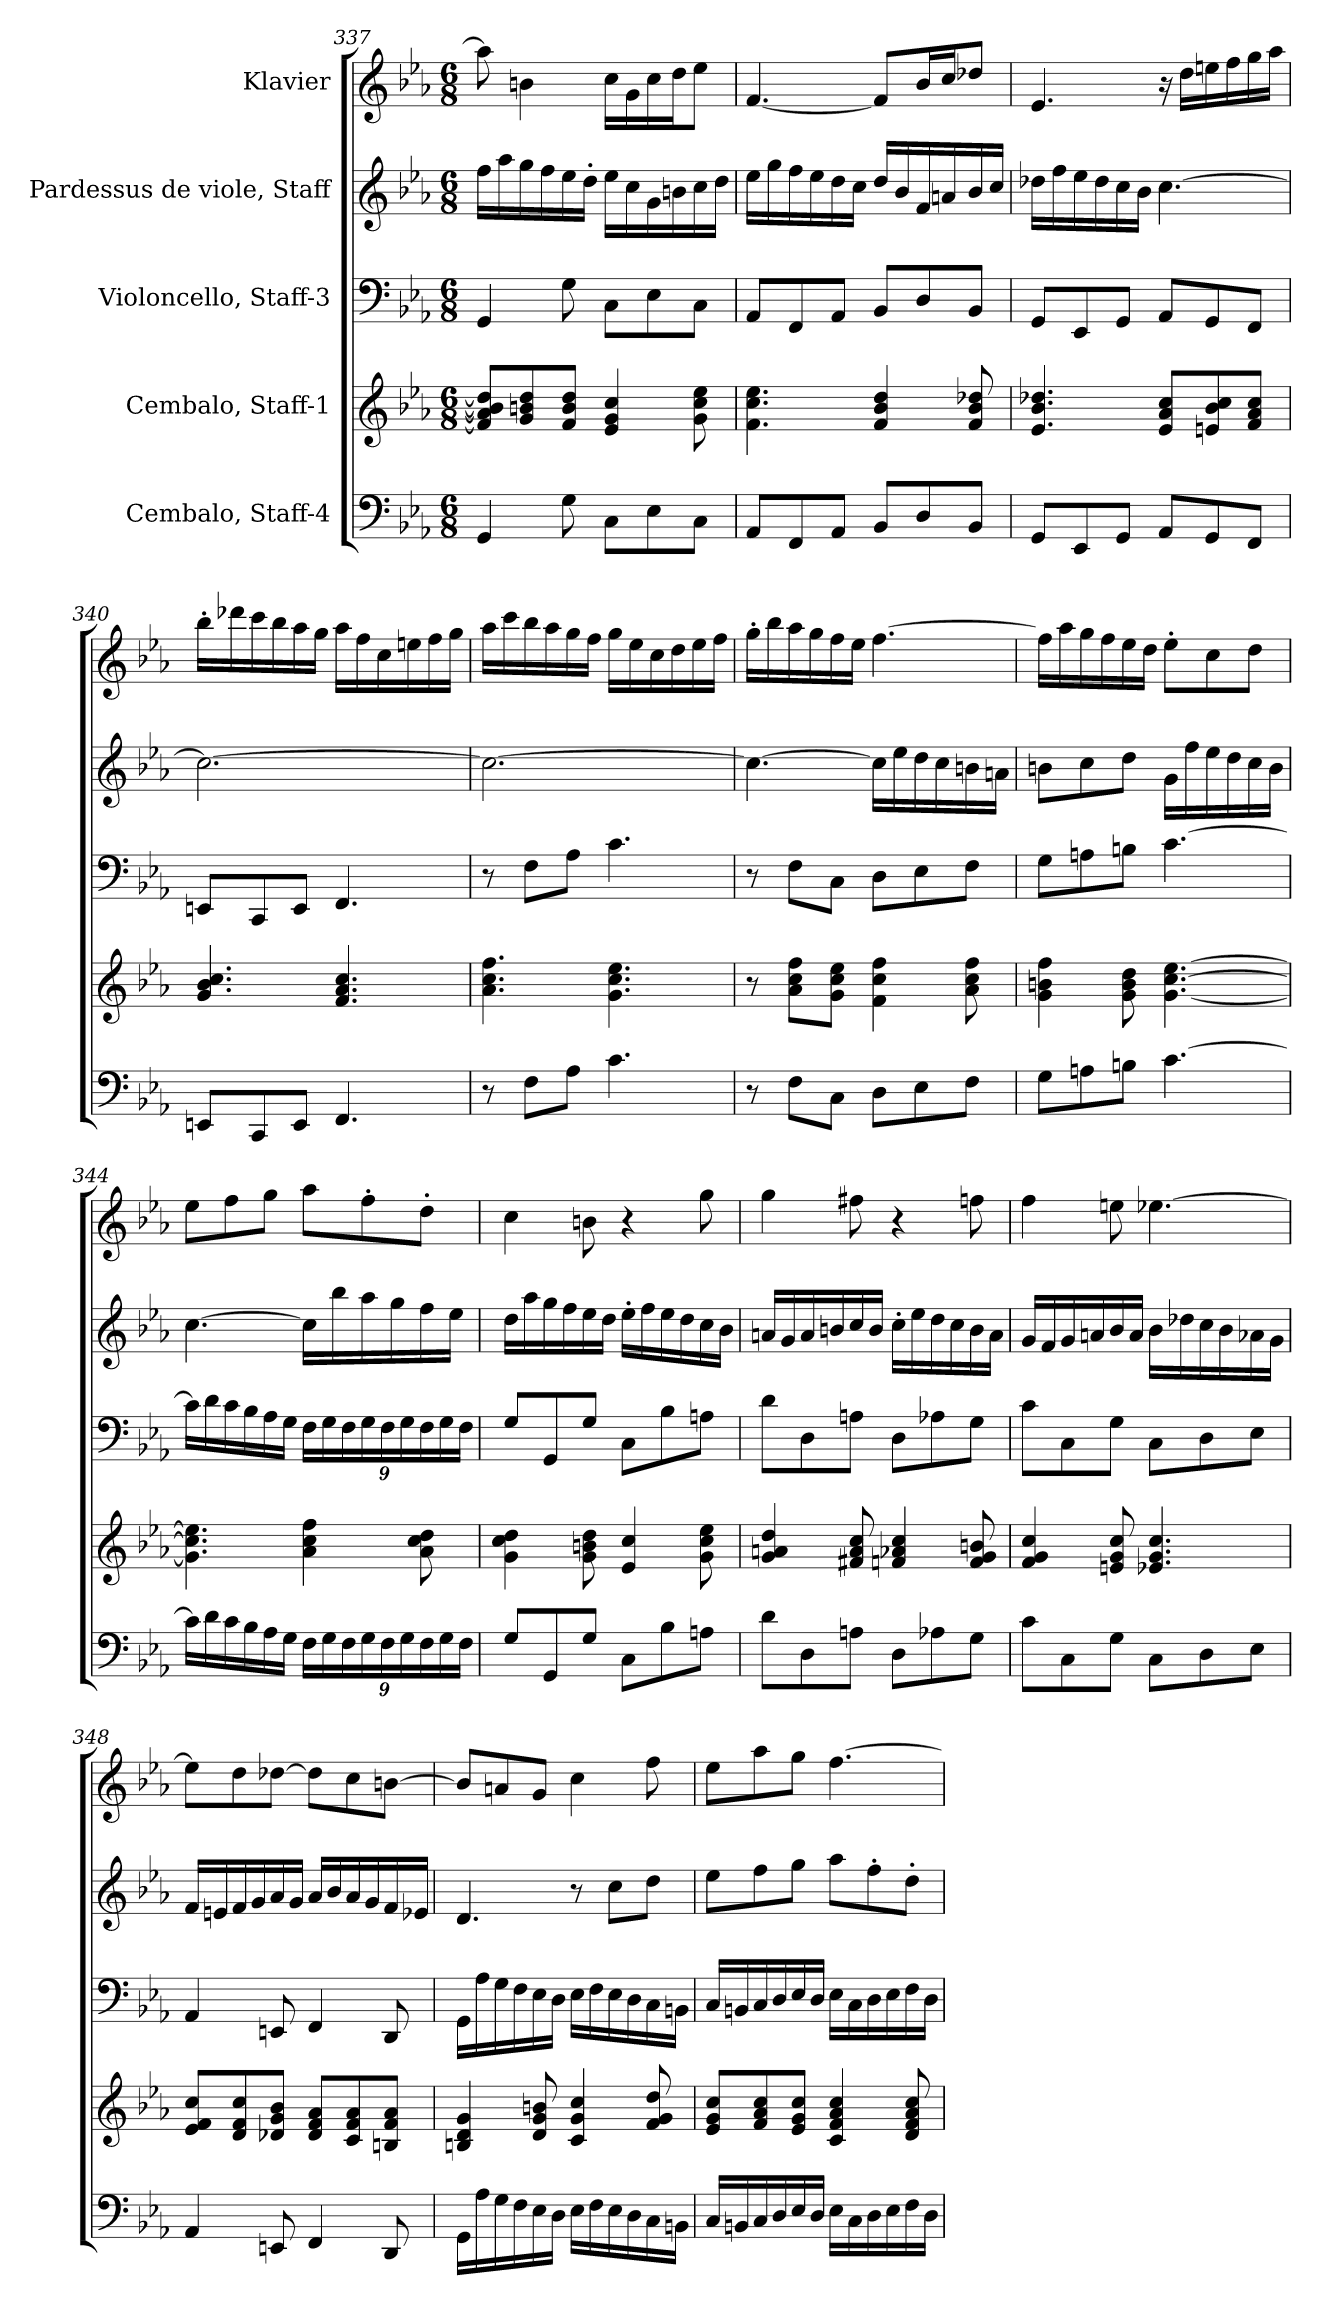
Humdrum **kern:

**kern	**kern	**kern	**kern	**kern
*part5	*part4	*part3	*part2	*part1
*staff5	*staff4	*staff3	*staff2	*staff1
*I"Cembalo, Staff-4	*I"Cembalo, Staff-1	*I"Violoncello, Staff-3	*I"Pardessus de viole, Staff	*I"Klavier
!!LO:PB:g=z
*clefF4	*clefG2	*clefF4	*clefG2	*clefG2
*ITrd7c12	*	*	*	*
*k[b-e-a-]	*k[b-e-a-]	*k[b-e-a-]	*k[b-e-a-]	*k[b-e-a-]
*M6/8	*M6/8	*M6/8	*M6/8	*M6/8
=337	=337	=337	=337	=337
4GGG/	8f/] 8a-/] 8b/] 8dd/]L	4GG/	16ff\LL	8aa-\]
.	.	.	16aa-\	.
.	8g/ 8bn/ 8dd/	.	16gg\	4bn\
.	.	.	16ff\	.
8GG\	8f/ 8b/ 8dd/J	8G\	16ee-\	.
.	.	.	16dd'\JJ	.
8CC\L	4e-/ 4g/ 4cc/	8C\L	16ee-\LL	16cc\LL
.	.	.	16cc\	16g\
8EE-\	.	8E-\	16g\	16cc\
.	.	.	16bn\	16dd\J
8CC\J	8g\ 8cc\ 8ee-\	8C\J	16cc\	8ee-\J
.	.	.	16dd\JJ	.
=338	=338	=338	=338	=338
8AAA-/L	4.f\ 4.cc\ 4.ee-\	8AA-/L	16ee-\LL	[4.f/
.	.	.	16gg\	.
8FFF/	.	8FF/	16ff\	.
.	.	.	16ee-\	.
8AAA-/J	.	8AA-/J	16dd\	.
.	.	.	16cc\JJ	.
8BBB-/L	4f/ 4b-/ 4dd/	8BB-/L	16dd/LL	8f/L]
.	.	.	16b-/	.
8DD/	.	8D/	16f/	16b-/L
.	.	.	16an/	16cc/J
8BBB-/J	8f/ 8b-/ 8dd-X/	8BB-/J	16b-/	8dd-X/J
.	.	.	16cc/JJ	.
=339	=339	=339	=339	=339
8GGG/L	4.e-/ 4.b-/ 4.dd-X/	8GG/L	16dd-X\LL	4.e-/
.	.	.	16ff\	.
8EEE-/	.	8EE-/	16ee-\	.
.	.	.	16dd-\	.
8GGG/J	.	8GG/J	16cc\	.
.	.	.	16b-\JJ	.
8AAA-/L	8e-/ 8a-/ 8cc/L	8AA-/L	[4.cc\	16r
.	.	.	.	16dd\LL
8GGG/	8en/ 8b-/ 8cc/	8GG/	.	16een\
.	.	.	.	16ff\
8FFF/J	8f/ 8a-/ 8cc/J	8FF/J	.	16gg\
.	.	.	.	16aa-\JJ
!!LO:LB:g=z
=340	=340	=340	=340	=340
8EEEn/L	4.g/ 4.b-/ 4.cc/	8EEn/L	2.cc\_	16bb-'\LL
.	.	.	.	16ddd-X\
8CCC/	.	8CC/	.	16ccc\
.	.	.	.	16bb-\
8EEE/J	.	8EE/J	.	16aa-\
.	.	.	.	16gg\JJ
4.FFF/	4.f/ 4.a-/ 4.cc/	4.FF/	.	16aa-\LL
.	.	.	.	16ff\
.	.	.	.	16cc\
.	.	.	.	16een\
.	.	.	.	16ff\
.	.	.	.	16gg\JJ
=341	=341	=341	=341	=341
8r	4.a-\ 4.cc\ 4.ff\	8r	2.cc\_	16aa-\LL
.	.	.	.	16ccc\
8FF\L	.	8F\L	.	16bb-\
.	.	.	.	16aa-\
8AA-\J	.	8A-\J	.	16gg\
.	.	.	.	16ff\JJ
4.C\	4.g\ 4.cc\ 4.ee-\	4.c\	.	16gg\LL
.	.	.	.	16ee-\
.	.	.	.	16cc\
.	.	.	.	16dd\
.	.	.	.	16ee-\
.	.	.	.	16ff\JJ
=342	=342	=342	=342	=342
8r	8r	8r	4.cc\_	16gg'\LL
.	.	.	.	16bb-\
8FF\L	8a-\ 8cc\ 8ff\L	8F\L	.	16aa-\
.	.	.	.	16gg\
8CC\J	8g\ 8cc\ 8ee-\J	8C\J	.	16ff\
.	.	.	.	16ee-\JJ
8DD\L	4f\ 4cc\ 4ff\	8D\L	16cc\LL]	[4.ff\
.	.	.	16ee-\	.
8EE-\	.	8E-\	16dd\	.
.	.	.	16cc\	.
8FF\J	8a-\ 8cc\ 8ff\	8F\J	16bn\	.
.	.	.	16an\JJ	.
!!LO:PB:g=z
=343	=343	=343	=343	=343
8GG\L	4g\ 4bn\ 4ff\	8G\L	8bn\L	16ff\LL]
.	.	.	.	16aa-\
8AAn\	.	8An\	8cc\	16gg\
.	.	.	.	16ff\
8BBn\J	8g\ 8b\ 8dd\	8Bn\J	8dd\J	16ee-\
.	.	.	.	16dd\JJ
[4.C\	[4.g\ [4.cc\ [4.ee-\	[4.c\	16g\LL	8ee-'\L
.	.	.	16ff\	.
.	.	.	16ee-\	8cc\
.	.	.	16dd\	.
.	.	.	16cc\	8dd\J
.	.	.	16b\JJ	.
=344	=344	=344	=344	=344
16C\LL]	4.g\] 4.cc\] 4.ee-\]	16c\LL]	[4.cc\	8ee-\L
16D\	.	16d\	.	.
16C\	.	16c\	.	8ff\
16BB-\	.	16B-\	.	.
16AA-\	.	16A-\	.	8gg\J
16GG\JJ	.	16G\JJ	.	.
*Xbrackettup	*	*Xbrackettup	*	*
24FF\LL	4a-\ 4cc\ 4ff\	24F\LL	16cc\LL]	8aa-\L
24GG\	.	24G\	.	.
.	.	.	16bb-\	.
24FF\	.	24F\	.	.
24GG\	.	24G\	16aa-\	8ff'\
24FF\	.	24F\	.	.
.	.	.	16gg\	.
24GG\	.	24G\	.	.
24FF\	8a-\ 8cc\ 8dd\	24F\	16ff\	8dd'\J
24GG\	.	24G\	.	.
.	.	.	16ee-\JJ	.
24FF\JJ	.	24F\JJ	.	.
=345	=345	=345	=345	=345
8GG/L	4g\ 4cc\ 4dd\	8G/L	16dd\LL	4cc\
.	.	.	16aa-\	.
8GGG/	.	8GG/	16gg\	.
.	.	.	16ff\	.
8GG/J	8g\ 8bn\ 8dd\	8G/J	16ee-\	8bn\
.	.	.	16dd\JJ	.
8CC\L	4e-/ 4cc/	8C\L	16ee-'\LL	4r
.	.	.	16ff\	.
8BB-\	.	8B-\	16ee-\	.
.	.	.	16dd\	.
8AAn\J	8g\ 8cc\ 8ee-\	8An\J	16cc\	8gg\
.	.	.	16b-\JJ	.
!!LO:LB:g=z
=346	=346	=346	=346	=346
8D\L	4g/ 4an/ 4dd/	8d\L	16an/LL	4gg\
.	.	.	16g/	.
8DD\	.	8D\	16a/	.
.	.	.	16bn/	.
8AAn\J	8f#X/ 8a/ 8cc/	8An\J	16cc/	8ff#X\
.	.	.	16b/JJ	.
8DD\L	4fn/ 4a-X/ 4cc/	8D\L	16cc'\LL	4r
.	.	.	16ee-\	.
8AA-X\	.	8A-X\	16dd\	.
.	.	.	16cc\	.
8GG\J	8f/ 8g/ 8bn/	8G\J	16b\	8ffn\
.	.	.	16a\JJ	.
=347	=347	=347	=347	=347
8C\L	4f/ 4g/ 4cc/	8c\L	16g/LL	4ff\
.	.	.	16f/	.
8CC\	.	8C\	16g/	.
.	.	.	16an/	.
8GG\J	8en/ 8g/ 8cc/	8G\J	16b-/	8een\
.	.	.	16a/JJ	.
8CC\L	4.e-X/ 4.g/ 4.cc/	8C\L	16b-\LL	[4.ee-X\
.	.	.	16dd-X\	.
8DD\	.	8D\	16cc\	.
.	.	.	16b-\	.
8EE-\J	.	8E-\J	16a-X\	.
.	.	.	16g\JJ	.
=348	=348	=348	=348	=348
4AAA-/	8e-/ 8f/ 8cc/L	4AA-/	16f/LL	8ee-\L]
.	.	.	16en/	.
.	8d/ 8f/ 8cc/	.	16f/	8dd\
.	.	.	16g/	.
8EEEn/	8d-X/ 8g/ 8b-/J	8EEn/	16a-/	[8dd-X\J
.	.	.	16g/JJ	.
4FFF/	8d-/ 8f/ 8a-/L	4FF/	16a-/LL	8dd-\L]
.	.	.	16b-/	.
.	8c/ 8f/ 8a-/	.	16a-/	8cc\
.	.	.	16g/	.
8DDD/	8Bn/ 8f/ 8a-/J	8DD/	16f/	[8bn\J
.	.	.	16e-X/JJ	.
!!LO:PB:g=z
=349	=349	=349	=349	=349
16GGG\LL	4Bn/ 4d/ 4g/	16GG\LL	4.d/	8b/L]
16AA-\	.	16A-\	.	.
16GG\	.	16G\	.	8an/
16FF\	.	16F\	.	.
16EE-\	8d/ 8g/ 8bn/	16E-\	.	8g/J
16DD\JJ	.	16D\JJ	.	.
16EE-\LL	4c/ 4g/ 4cc/	16E-\LL	8r	4cc\
16FF\	.	16F\	.	.
16EE-\	.	16E-\	8cc\L	.
16DD\	.	16D\	.	.
16CC\	8f/ 8g/ 8dd/	16C\	8dd\J	8ff\
16BBBn\JJ	.	16BBn\JJ	.	.
=350	=350	=350	=350	=350
16CC/LL	8e-/ 8g/ 8cc/L	16C/LL	8ee-\L	8ee-\L
16BBBn/	.	16BBn/	.	.
16CC/	8f/ 8a-/ 8cc/	16C/	8ff\	8aa-\
16DD/	.	16D/	.	.
16EE-/	8e-/ 8g/ 8cc/J	16E-/	8gg\J	8gg\J
16DD/JJ	.	16D/JJ	.	.
16EE-\LL	4c/ 4f/ 4a-/ 4cc/	16E-\LL	8aa-\L	[4.ff\
16CC\	.	16C\	.	.
16DD\	.	16D\	8ff'\	.
16EE-\	.	16E-\	.	.
16FF\	8d/ 8f/ 8a-/ 8cc/	16F\	8dd'\J	.
16DD\JJ	.	16D\JJ	.	.
=	=	=	=	=
*-	*-	*-	*-	*-
